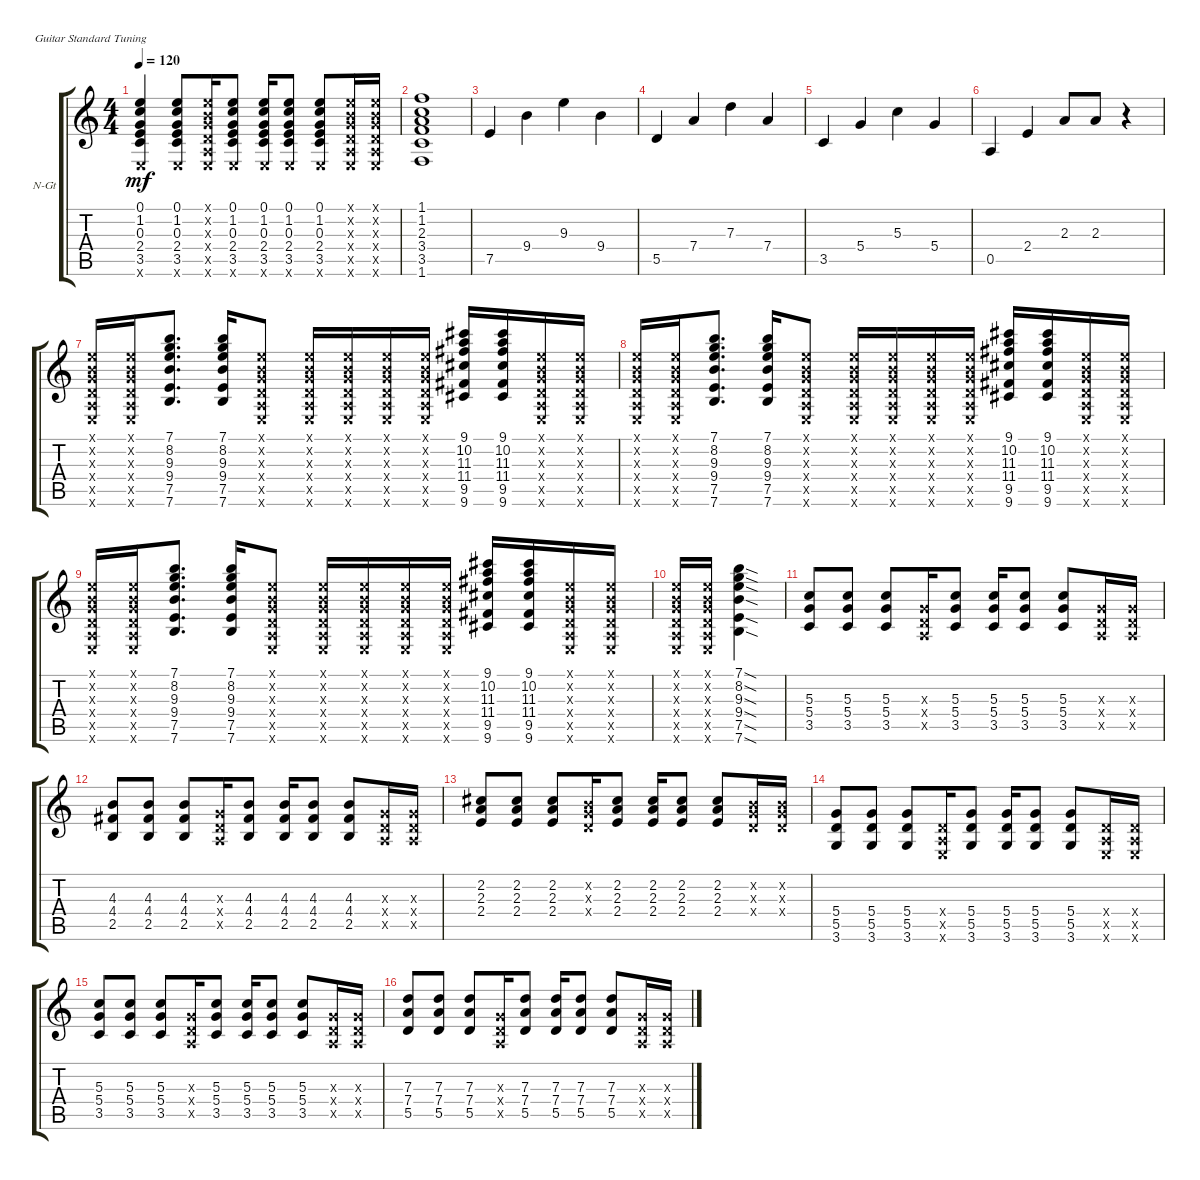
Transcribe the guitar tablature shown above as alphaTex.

\defaultSystemsLayout 4
\bracketExtendMode groupsimilarinstruments
\firstSystemTrackNameOrientation horizontal
\otherSystemsTrackNameOrientation horizontal
\track ("Аня" "N-Gt") {instrument acousticguitarnylon}
\staff {score tabs}
\tuning (E4 B3 G3 D3 A2 E2)
\ts (4 4)
\tempo 120
\clef g2
\ks c
(0.6{x} 3.5 2.4 0.3 1.2 0.1).4{dy mf} (0.6{x} 3.5 2.4 0.3 1.2 0.1).8 (0.3{x} 0.2{x} 0.1{x} 0.4{x} 0.5{x} 0.6{x}).16 (0.3 1.2 2.4 0.1 3.5 0.6{x}).8 (0.3 1.2 2.4 0.1 3.5 0.6{x}).16 (0.3 1.2 2.4 0.1 3.5 0.6{x}).8 (0.3 1.2 2.4 0.1 3.5 0.6{x}).8 (0.4{x} 0.3{x} 0.2{x} 0.1{x} 0.5{x} 0.6{x}).16 (0.4{x} 0.3{x} 0.2{x} 0.1{x} 0.5{x} 0.6{x}).16 |
(1.6 3.5 3.4 2.3 1.2 1.1).1 |
7.5.4 9.4.4 9.3.4 9.4.4 |
5.5.4 7.4.4 7.3.4 7.4.4 |
3.5.4 5.4.4 5.3.4 5.4.4 |
0.5.4 2.4.4 2.3.8 2.3.8 r.4 |
(0.1{x} 0.2{x} 0.3{x} 0.4{x} 0.5{x} 0.6{x}).16 (0.6{x} 0.5{x} 0.4{x} 0.3{x} 0.2{x} 0.1{x}).16 (7.6 7.5 9.4 9.3 8.2 7.1).8{d} (7.6 7.5 9.4 9.3 8.2 7.1).16 (0.6{x} 0.5{x} 0.4{x} 0.3{x} 0.2{x} 0.1{x}).8 (0.6{x} 0.5{x} 0.4{x} 0.3{x} 0.2{x} 0.1{x}).16 (0.6{x} 0.5{x} 0.4{x} 0.3{x} 0.2{x} 0.1{x}).16 (0.6{x} 0.5{x} 0.4{x} 0.3{x} 0.2{x} 0.1{x}).16 (0.6{x} 0.5{x} 0.4{x} 0.3{x} 0.2{x} 0.1{x}).16 (9.6 9.5 11.4 11.3 10.2 9.1).16 (9.6 9.5 11.4 11.3 10.2 9.1).16 (0.6{x} 0.5{x} 0.4{x} 0.3{x} 0.2{x} 0.1{x}).16 (0.6{x} 0.5{x} 0.4{x} 0.3{x} 0.2{x} 0.1{x}).16 |
(0.1{x} 0.2{x} 0.3{x} 0.4{x} 0.5{x} 0.6{x}).16 (0.6{x} 0.5{x} 0.4{x} 0.3{x} 0.2{x} 0.1{x}).16 (7.6 7.5 9.4 9.3 8.2 7.1).8{d} (7.6 7.5 9.4 9.3 8.2 7.1).16 (0.6{x} 0.5{x} 0.4{x} 0.3{x} 0.2{x} 0.1{x}).8 (0.6{x} 0.5{x} 0.4{x} 0.3{x} 0.2{x} 0.1{x}).16 (0.6{x} 0.5{x} 0.4{x} 0.3{x} 0.2{x} 0.1{x}).16 (0.6{x} 0.5{x} 0.4{x} 0.3{x} 0.2{x} 0.1{x}).16 (0.6{x} 0.5{x} 0.4{x} 0.3{x} 0.2{x} 0.1{x}).16 (9.6 9.5 11.4 11.3 10.2 9.1).16 (9.6 9.5 11.4 11.3 10.2 9.1).16 (0.6{x} 0.5{x} 0.4{x} 0.3{x} 0.2{x} 0.1{x}).16 (0.6{x} 0.5{x} 0.4{x} 0.3{x} 0.2{x} 0.1{x}).16 |
(0.1{x} 0.2{x} 0.3{x} 0.4{x} 0.5{x} 0.6{x}).16 (0.6{x} 0.5{x} 0.4{x} 0.3{x} 0.2{x} 0.1{x}).16 (7.6 7.5 9.4 9.3 8.2 7.1).8{d} (7.6 7.5 9.4 9.3 8.2 7.1).16 (0.6{x} 0.5{x} 0.4{x} 0.3{x} 0.2{x} 0.1{x}).8 (0.6{x} 0.5{x} 0.4{x} 0.3{x} 0.2{x} 0.1{x}).16 (0.6{x} 0.5{x} 0.4{x} 0.3{x} 0.2{x} 0.1{x}).16 (0.6{x} 0.5{x} 0.4{x} 0.3{x} 0.2{x} 0.1{x}).16 (0.6{x} 0.5{x} 0.4{x} 0.3{x} 0.2{x} 0.1{x}).16 (9.6 9.5 11.4 11.3 10.2 9.1).16 (9.6 9.5 11.4 11.3 10.2 9.1).16 (0.6{x} 0.5{x} 0.4{x} 0.3{x} 0.2{x} 0.1{x}).16 (0.6{x} 0.5{x} 0.4{x} 0.3{x} 0.2{x} 0.1{x}).16 |
(0.6{x} 0.5{x} 0.4{x} 0.3{x} 0.2{x} 0.1{x}).16 (0.6{x} 0.5{x} 0.4{x} 0.3{x} 0.2{x} 0.1{x}).16 (7.6{sod} 7.5{sod} 9.4{sod} 9.3{sod} 8.2{sod} 7.1{sod}).4 |
(3.5 5.4 5.3).8 (3.5 5.4 5.3).8 (3.5 5.4 5.3).8 (0.4{x} 0.5{x} 0.3{x}).16 (3.5 5.4 5.3).8 (3.5 5.4 5.3).16 (3.5 5.4 5.3).8 (3.5 5.4 5.3).8 (0.3{x} 0.4{x} 0.5{x}).16 (0.3{x} 0.4{x} 0.5{x}).16 |
(2.5 4.4 4.3).8 (2.5 4.4 4.3).8 (2.5 4.4 4.3).8 (0.4{x} 0.5{x} 0.3{x}).16 (2.5 4.4 4.3).8 (2.5 4.4 4.3).16 (2.5 4.4 4.3).8 (2.5 4.4 4.3).8 (0.3{x} 0.4{x} 0.5{x}).16 (0.3{x} 0.4{x} 0.5{x}).16 |
(2.4 2.3 2.2).8 (2.4 2.3 2.2).8 (2.4 2.3 2.2).8 (0.4{x} 0.3{x} 0.2{x}).16 (2.4 2.3 2.2).8 (2.4 2.3 2.2).16 (2.4 2.3 2.2).8 (2.4 2.3 2.2).8 (0.3{x} 0.4{x} 0.2{x}).16 (0.3{x} 0.4{x} 0.2{x}).16 |
(5.5 5.4 3.6).8 (5.5 5.4 3.6).8 (5.5 5.4 3.6).8 (0.4{x} 0.5{x} 0.6{x}).16 (5.5 5.4 3.6).8 (5.5 5.4 3.6).16 (5.5 5.4 3.6).8 (5.5 5.4 3.6).8 (0.4{x} 0.5{x} 0.6{x}).16 (0.4{x} 0.5{x} 0.6{x}).16 |
(3.5 5.4 5.3).8 (3.5 5.4 5.3).8 (3.5 5.4 5.3).8 (0.4{x} 0.5{x} 0.3{x}).16 (3.5 5.4 5.3).8 (3.5 5.4 5.3).16 (3.5 5.4 5.3).8 (3.5 5.4 5.3).8 (0.3{x} 0.4{x} 0.5{x}).16 (0.3{x} 0.4{x} 0.5{x}).16 |
(5.5 7.4 7.3).8 (5.5 7.4 7.3).8 (5.5 7.4 7.3).8 (0.4{x} 0.5{x} 0.3{x}).16 (5.5 7.4 7.3).8 (5.5 7.4 7.3).16 (5.5 7.4 7.3).8 (5.5 7.4 7.3).8 (0.3{x} 0.4{x} 0.5{x}).16 (0.3{x} 0.4{x} 0.5{x}).16
